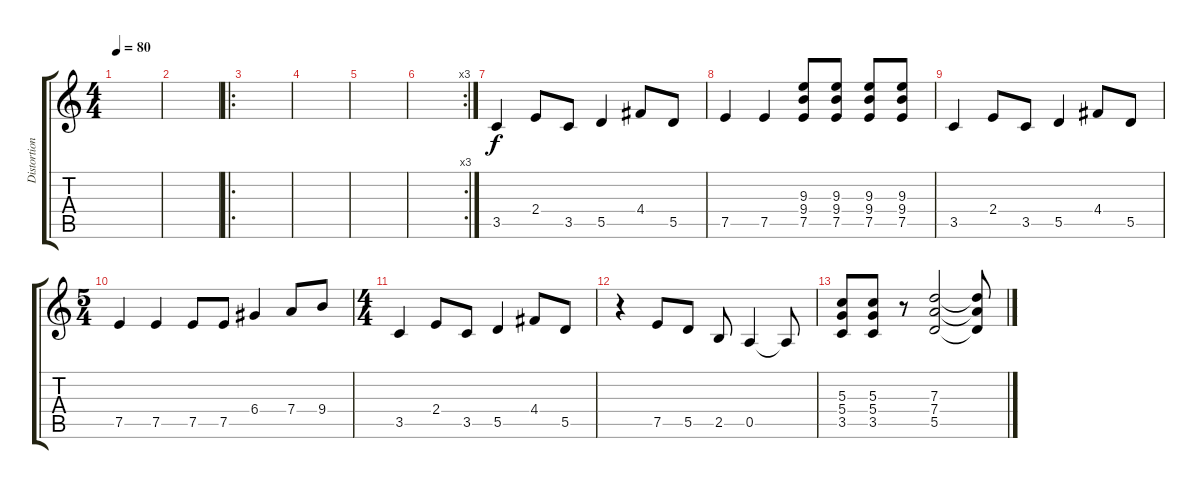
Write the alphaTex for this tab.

\track ("Distortion" "Distortion") {instrument distortionguitar}
\staff {score tabs}
\tuning (E4 B3 G3 D3 A2 E2) {hide}
\ts (4 4)
\tempo 80
\clef g2
\ks c
|
|
\ro
|
|
|
\rc 3
|
3.5.4 2.4.8 3.5.8 5.5.4 4.4.8 5.5.8 |
7.5.4 7.5.4 (9.3 9.4 7.5).8 (9.3 9.4 7.5).8 (9.3 9.4 7.5).8 (9.3 9.4 7.5).8 |
3.5.4 2.4.8 3.5.8 5.5.4 4.4.8 5.5.8 |
\ts (5 4)
7.5.4 7.5.4 7.5.8 7.5.8 6.4.4 7.4.8 9.4.8 |
\ts (4 4)
3.5.4 2.4.8 3.5.8 5.5.4 4.4.8 5.5.8 |
r.4 7.5.8 5.5.8 2.5.8 0.5.4 0.5{t}.8 |
(5.3 5.4 3.5).8 (5.3 5.4 3.5).8 r.8 (7.3 7.4 5.5).2 (7.3{t} 7.4{t} 5.5{t}).8
